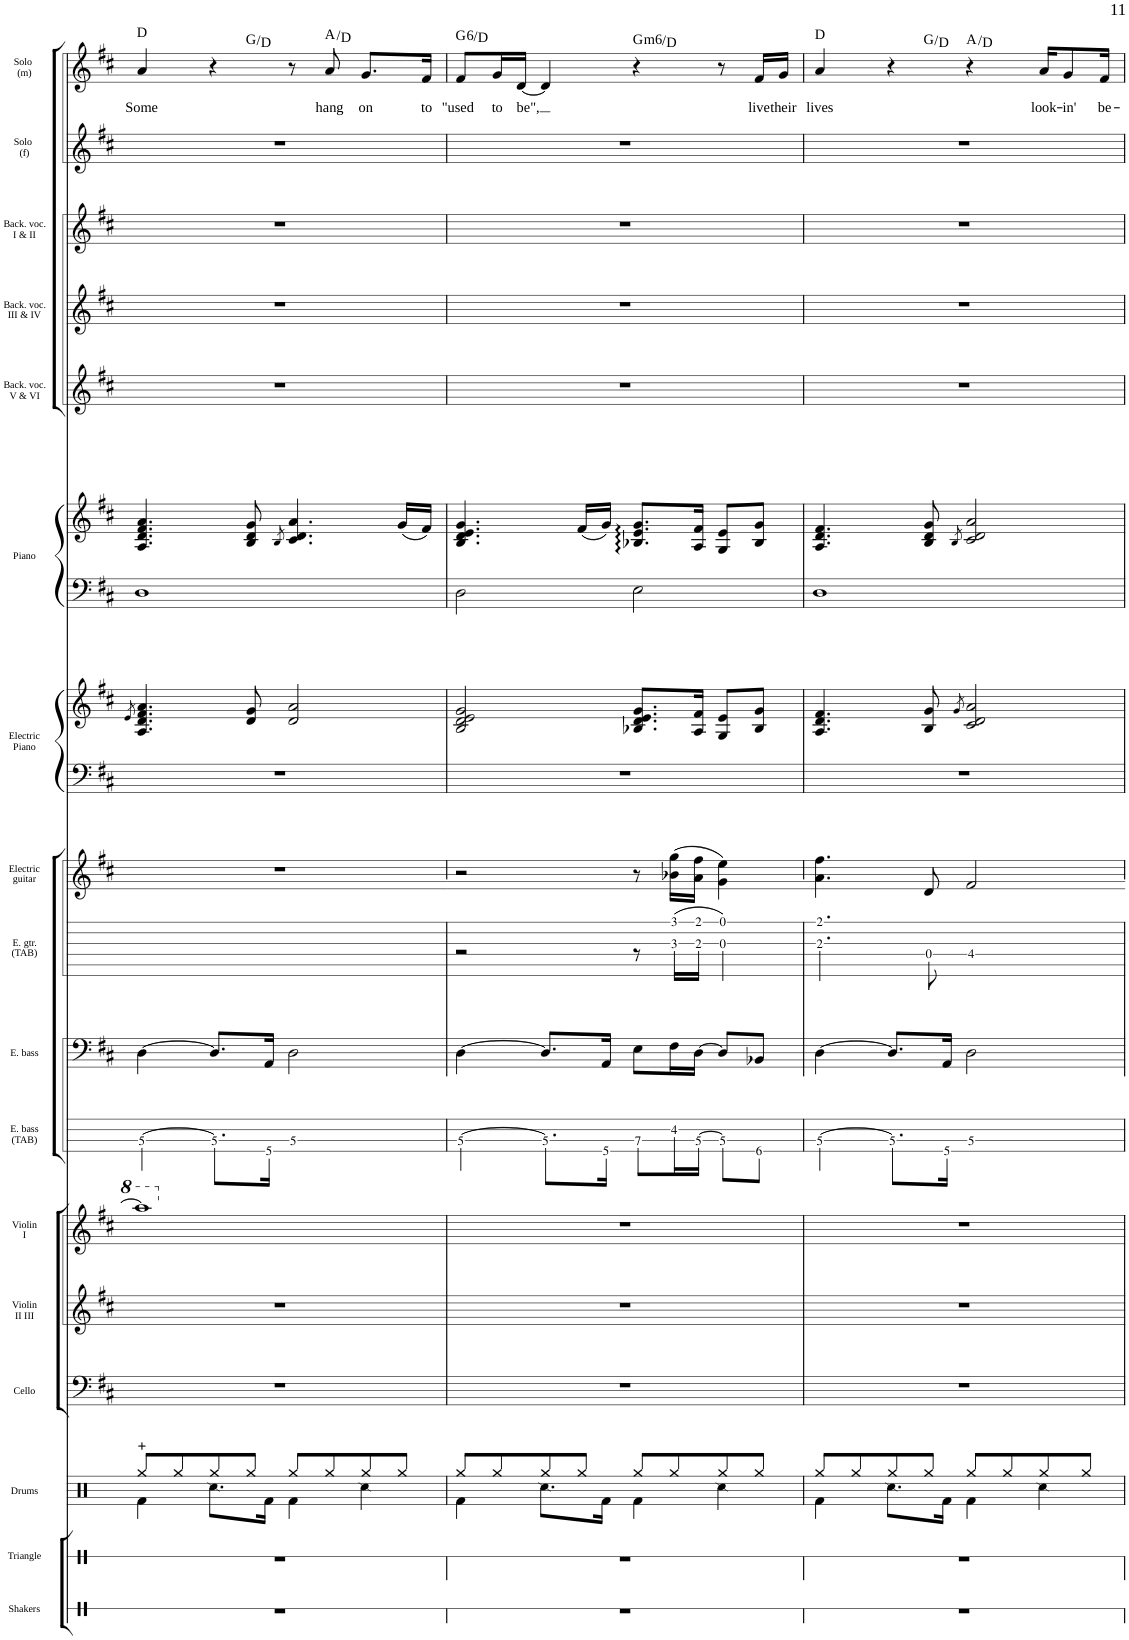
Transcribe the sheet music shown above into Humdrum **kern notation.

**kern	**kern	**kern	**kern	**kern	**kern	**kern	**kern	**kern	**kern	**kern	**kern	**kern	**kern	**kern	**kern	**kern	**kern	**kern	**text	**harte
*part17	*part16	*part15	*part14	*part13	*part12	*part11	*part10	*part9	*part8	*part7	*part7	*part6	*part6	*part5	*part4	*part3	*part2	*part1	*part1	*part1
*staff19	*staff18	*staff17	*staff16	*staff15	*staff14	*staff13	*staff12	*staff11	*staff10	*staff9	*staff8	*staff7	*staff6	*staff5	*staff4	*staff3	*staff2	*staff1	*staff1	*
*I"Shakers	*I"Triangle	*I"Drums	*I"Cello	*I"Violin II III	*I"Violin I	*I"E. bass (TAB)	*I"E. bass	*I"E. gtr. (TAB)	*I"Electric  guitar	*I"Electric  Piano	*	*I"Piano	*	*I"Back. voc. V &amp; VI	*I"Back. voc. III &amp; IV	*I"Back. voc. I &amp; II	*I"Solo   (f)	*I"Solo   (m)	*	*
*I'Shks.	*I'Trgl.	*I'Drm.	*	*I'Vln. II III	*I'Vln. I	*I'E. bass  (TAB)	*	*I'E. gtr. (TAB)	*I'Elec. gtr.	*I'E.   Pno.	*	*I'Pno.	*	*	*	*	*I'Solo   (f)	*I'Solo   (m)	*	*
!!LO:PB:g=z
*stria1	*stria1	*	*	*	*	*stria4	*	*stria6	*	*	*	*	*	*	*	*	*	*	*	*
*clefX	*clefX	*clefX	*clefF4	*clefG2	*clefG2	*	*clefF4	*	*clefG2	*clefF4	*clefG2	*clefF4	*clefG2	*clefG2	*clefG2	*clefG2	*clefG2	*clefG2	*	*
*	*	*	*	*	*	*	*Trd7c12	*	*Trd7c12	*	*	*	*	*	*	*	*Trd5c9	*Trd8c14	*	*
*k[f#c#]	*k[f#c#]	*k[f#c#]	*k[f#c#]	*k[f#c#]	*k[f#c#]	*k[f#c#]	*k[f#c#]	*k[f#c#]	*k[f#c#]	*k[f#c#]	*k[f#c#]	*k[f#c#]	*k[f#c#]	*k[f#c#]	*k[f#c#]	*k[f#c#]	*k[f#c#]	*k[f#c#]	*	*
*D:	*D:	*D:	*D:	*D:	*D:	*D:	*D:	*D:	*D:	*D:	*D:	*D:	*D:	*D:	*D:	*D:	*D:	*D:	*	*
*M4/4	*M4/4	*M4/4	*M4/4	*M4/4	*M4/4	*	*M4/4	*	*M4/4	*M4/4	*M4/4	*M4/4	*M4/4	*M4/4	*M4/4	*M4/4	*M4/4	*M4/4	*	*
=1	=1	=1	=1	=1	=1	=1	=1	=1	=1	=1	=1	=1	=1	=1	=1	=1	=1	=1	=1	=1
.	.	.	.	.	.	.	.	.	.	.	8qe/	.	.	.	.	.	.	.	.	.
*	*	*^	*	*	*	*	*	*	*	*	*	*	*	*	*	*	*	*	*	*
!	!	!	!	!	!	!	!	!	!	!	!	!	!	!	!	!	!	!	!	!LO:LY:b	!
*	*	*	*	*	*	*	*	*	*	*	*	*	*	*	*	*	*	*	*^	*	*
1r	1r	8Rgg/L	4Rf\	1r	1r	1aaa]	[4DD\	[4D\	1ryy	1r	1r	4.A/ 4.d/ 4.f#/ 4.a/	1D	4.A/ 4.d/ 4.f#/ 4.a/	1r	1r	1r	1r	4a/	8ryy	Some	D:maj
.	.	8Rgg/	.	.	.	.	.	.	.	.	.	.	.	.	.	.	.	.	.	8ryy	.	.
.	.	8Rgg/	8.Rcc\L	.	.	.	8.DD\L]	8.D/L]	.	.	.	.	.	.	.	.	.	.	4r	8ryy	.	.
.	.	8Rgg/J	.	.	.	.	.	.	.	.	.	8d/ 8g/	.	8B/ 8d/ 8g/	.	.	.	.	.	8ryy	.	G:maj/5
.	.	.	16Rf\Jk	.	.	.	16AAA\Jk	16AA/Jk	.	.	.	.	.	.	.	.	.	.	.	.	.	.
.	.	.	.	.	.	.	.	.	.	.	.	.	.	8qB/	.	.	.	.	.	.	.	.
.	.	8Rgg/L	4Rf\	.	.	.	2DD	2D\	.	.	.	2d/ 2a/	.	4.c#/ 4.d/ 4.a/	.	.	.	.	8r	2ryy	.	.
!	!	!	!	!	!	!	!	!	!	!	!	!	!	!	!	!	!	!	!	!	!LO:LY:b	!
.	.	8Rgg/	.	.	.	.	.	.	.	.	.	.	.	.	.	.	.	.	8a/	.	hang	A:maj/4
!	!	!	!	!	!	!	!	!	!	!	!	!	!	!	!	!	!	!	!	!	!LO:LY:b	!
.	.	8Rgg/	4Rcc\	.	.	.	.	.	.	.	.	.	.	.	.	.	.	.	8.g/L	.	on	.
.	.	8Rgg/J	.	.	.	.	.	.	.	.	.	.	.	(16g/LL	.	.	.	.	.	.	.	.
!	!	!	!	!	!	!	!	!	!	!	!	!	!	!	!	!	!	!	!	!	!LO:LY:b	!
.	.	.	.	.	.	.	.	.	.	.	.	.	.	16f#/JJ)	.	.	.	.	16f#/Jk	.	to	.
*	*	*	*	*	*	*	*	*	*	*	*	*	*	*	*	*	*	*	*v	*v	*	*
=2	=2	=2	=2	=2	=2	=2	=2	=2	=2	=2	=2	=2	=2	=2	=2	=2	=2	=2	=2	=2	=2
!	!	!	!	!	!	!	!	!	!	!	!	!	!	!	!	!	!	!	!	!LO:LY:b	!LO:H:kt=6
1r	1r	8Rgg/L	4Rf\	1r	1r	1r	[4DD\	[4D\	2r	2r	1r	2B/ 2d/ 2e/ 2g/	2D\	4.B/ 4.d/ 4.e/ 4.g/	1r	1r	1r	1r	8f#/L	"used	G:maj6/5
!	!	!	!	!	!	!	!	!	!	!	!	!	!	!	!	!	!	!	!	!LO:LY:b	!
.	.	8Rgg/	.	.	.	.	.	.	.	.	.	.	.	.	.	.	.	.	16g/L	to	.
!	!	!	!	!	!	!	!	!	!	!	!	!	!	!	!	!	!	!	!	!LO:LY:b	!
.	.	.	.	.	.	.	.	.	.	.	.	.	.	.	.	.	.	.	[16d/JJ	be",	.
.	.	8Rgg/	8.Rcc\L	.	.	.	8.DD\L]	8.D/L]	.	.	.	.	.	.	.	.	.	.	4d/]	.	.
.	.	8Rgg/J	.	.	.	.	.	.	.	.	.	.	.	(16f#/LL	.	.	.	.	.	.	.
.	.	.	16Rf\Jk	.	.	.	16AAA\Jk	16AA/Jk	.	.	.	.	.	16g/JJ)	.	.	.	.	.	.	.
!	!	!	!	!	!	!	!	!	!	!	!	!	!	!	!	!	!	!	!	!	!LO:H:kt=m6
.	.	8Rgg/L	4Rf\	.	.	.	8EE\L	8E\L	8r	8r	.	8.B-X/ 8.d/ 8.e/ 8.g/L	2E\	8.B-X/ 8.e/ 8.g/L	.	.	.	.	4r	.	G:min6/5
.	.	8Rgg/	.	.	.	.	16FF#\L	16F#\L	(16B-\ 16g\LL	(16b-X\ 16gg\LL	.	.	.	.	.	.	.	.	.	.	.
.	.	.	.	.	.	.	[16DD\JJ	[16D\JJ	16A\ 16f#\JJ	16a\ 16ff#\JJ	.	16A/ 16f#/Jk	.	16A/ 16f#/Jk	.	.	.	.	.	.	.
.	.	8Rgg/	4Rcc\	.	.	.	8DD\L]	8D/L]	4G\ 4e\)	4g\ 4ee\)	.	8G/ 8e/L	.	8G/ 8e/L	.	.	.	.	8r	.	.
!	!	!	!	!	!	!	!	!	!	!	!	!	!	!	!	!	!	!	!	!LO:LY:b	!
.	.	8Rgg/J	.	.	.	.	8BBB-\J	8BB-X/J	.	.	.	8B-/ 8g/J	.	8B-/ 8g/J	.	.	.	.	16f#/LL	live	.
!	!	!	!	!	!	!	!	!	!	!	!	!	!	!	!	!	!	!	!	!LO:LY:b	!
.	.	.	.	.	.	.	.	.	.	.	.	.	.	.	.	.	.	.	16g/JJ	their	.
=3	=3	=3	=3	=3	=3	=3	=3	=3	=3	=3	=3	=3	=3	=3	=3	=3	=3	=3	=3	=3	=3
!	!	!	!	!	!	!	!	!	!	!	!	!	!	!	!	!	!	!	!	!LO:LY:b	!
*	*	*	*	*	*	*	*	*	*	*	*	*	*	*	*	*	*	*	*^	*	*
1r	1r	8Rgg/L	4Rf\	1r	1r	1r	[4DD\	[4D\	4.A\ 4.f#\	4.a\ 4.ff#\	1r	4.A/ 4.d/ 4.f#/	1D	4.A/ 4.d/ 4.f#/	1r	1r	1r	1r	4a/	8ryy	lives	D:maj
.	.	8Rgg/	.	.	.	.	.	.	.	.	.	.	.	.	.	.	.	.	.	8ryy	.	.
.	.	8Rgg/	8.Rcc\L	.	.	.	8.DD\L]	8.D/L]	.	.	.	.	.	.	.	.	.	.	4r	8ryy	.	.
.	.	8Rgg/J	.	.	.	.	.	.	8D\	8d/	.	8B/ 8g/	.	8B/ 8d/ 8g/	.	.	.	.	.	8ryy	.	G:maj/5
.	.	.	16Rf\Jk	.	.	.	16AAA\Jk	16AA/Jk	.	.	.	.	.	.	.	.	.	.	.	.	.	.
.	.	.	.	.	.	.	.	.	.	.	.	8qg/	.	8qB/	.	.	.	.	.	.	.	.
.	.	8Rgg/L	4Rf\	.	.	.	2DD	2D\	2F#	2f#/	.	2c#/ 2d/ 2a/	.	2c#/ 2d/ 2a/	.	.	.	.	4r	2ryy	.	A:maj/4
.	.	8Rgg/	.	.	.	.	.	.	.	.	.	.	.	.	.	.	.	.	.	.	.	.
!	!	!	!	!	!	!	!	!	!	!	!	!	!	!	!	!	!	!	!	!	!LO:LY:b	!
.	.	8Rgg/	4Rcc\	.	.	.	.	.	.	.	.	.	.	.	.	.	.	.	16a/KL	.	look-	.
!	!	!	!	!	!	!	!	!	!	!	!	!	!	!	!	!	!	!	!	!	!LO:LY:b	!
.	.	.	.	.	.	.	.	.	.	.	.	.	.	.	.	.	.	.	8g/	.	-in'	.
.	.	8Rgg/J	.	.	.	.	.	.	.	.	.	.	.	.	.	.	.	.	.	.	.	.
!	!	!	!	!	!	!	!	!	!	!	!	!	!	!	!	!	!	!	!	!	!LO:LY:b	!
.	.	.	.	.	.	.	.	.	.	.	.	.	.	.	.	.	.	.	16f#/Jk	.	be-	.
*	*	*v	*v	*	*	*	*	*	*	*	*	*	*	*	*	*	*	*	*v	*v	*	*
=	=	=	=	=	=	=	=	=	=	=	=	=	=	=	=	=	=	=	=	=
*-	*-	*-	*-	*-	*-	*-	*-	*-	*-	*-	*-	*-	*-	*-	*-	*-	*-	*-	*-	*-
